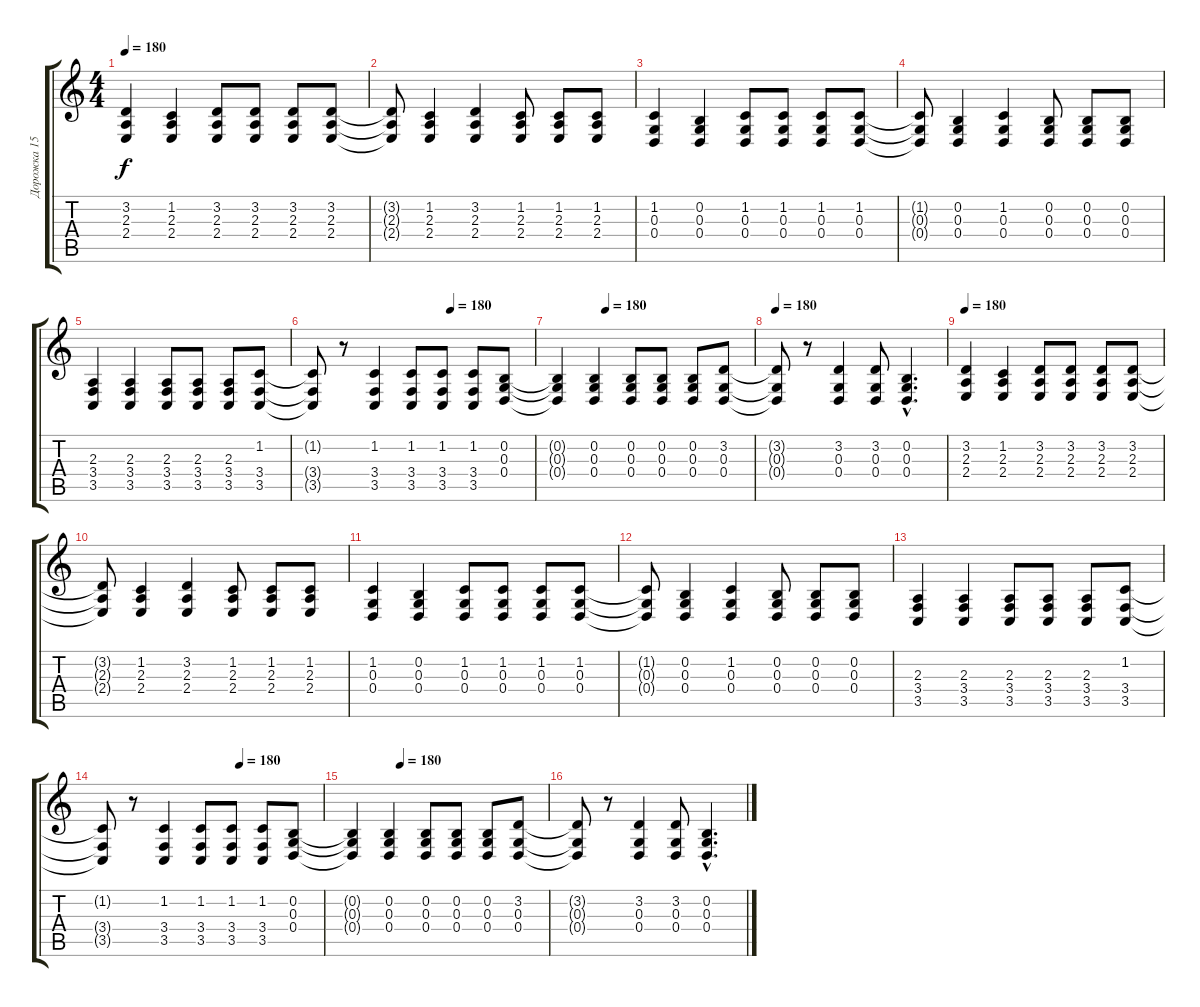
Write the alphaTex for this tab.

\track ("Дорожка 15" "Дорожка 15") {instrument honkytonkpiano}
\staff {score tabs}
\tuning (E4 B3 G3 D3 A2 E2) {hide}
\ts (4 4)
\tempo 180
\clef g2
\ks c
(3.2 2.3 2.4).4{dy f} (1.2 2.3 2.4).4 (3.2 2.3 2.4).8 (3.2 2.3 2.4).8 (3.2 2.3 2.4).8 (3.2 2.3 2.4).8 |
(3.2{t} 2.3{t} 2.4{t}).8 (1.2 2.3 2.4).4 (3.2 2.3 2.4).4 (1.2 2.3 2.4).8 (1.2 2.3 2.4).8 (1.2 2.3 2.4).8 |
(1.2 0.3 0.4).4 (0.2 0.3 0.4).4 (1.2 0.3 0.4).8 (1.2 0.3 0.4).8 (1.2 0.3 0.4).8 (1.2 0.3 0.4).8 |
(1.2{t} 0.3{t} 0.4{t}).8 (0.2 0.3 0.4).4 (1.2 0.3 0.4).4 (0.2 0.3 0.4).8 (0.2 0.3 0.4).8 (0.2 0.3 0.4).8 |
(2.3 3.4 3.5).4 (2.3 3.4 3.5).4 (2.3 3.4 3.5).8 (2.3 3.4 3.5).8 (2.3 3.4 3.5).8 (1.2 3.4 3.5).8 |
\tempo (180 0.625)
(1.2{t} 3.4{t} 3.5{t}).8 r.8 (1.2 3.4 3.5).4 (1.2 3.4 3.5).8 (1.2 3.4 3.5).8 (1.2 3.4 3.5).8 (0.2 0.3 0.4).8 |
\tempo (180 0.25)
(0.2{t} 0.3{t} 0.4{t}).4 (0.2 0.3 0.4).4 (0.2 0.3 0.4).8 (0.2 0.3 0.4).8 (0.2 0.3 0.4).8 (3.2 0.3 0.4).8 |
\tempo 180
(3.2{t} 0.3{t} 0.4{t}).8 r.8 (3.2 0.3 0.4).4 (3.2 0.3 0.4).8 (0.2{hac} 0.3{hac} 0.4).4{d} |
\tempo 180
(3.2 2.3 2.4).4 (1.2 2.3 2.4).4 (3.2 2.3 2.4).8 (3.2 2.3 2.4).8 (3.2 2.3 2.4).8 (3.2 2.3 2.4).8 |
(3.2{t} 2.3{t} 2.4{t}).8 (1.2 2.3 2.4).4 (3.2 2.3 2.4).4 (1.2 2.3 2.4).8 (1.2 2.3 2.4).8 (1.2 2.3 2.4).8 |
(1.2 0.3 0.4).4 (0.2 0.3 0.4).4 (1.2 0.3 0.4).8 (1.2 0.3 0.4).8 (1.2 0.3 0.4).8 (1.2 0.3 0.4).8 |
(1.2{t} 0.3{t} 0.4{t}).8 (0.2 0.3 0.4).4 (1.2 0.3 0.4).4 (0.2 0.3 0.4).8 (0.2 0.3 0.4).8 (0.2 0.3 0.4).8 |
(2.3 3.4 3.5).4 (2.3 3.4 3.5).4 (2.3 3.4 3.5).8 (2.3 3.4 3.5).8 (2.3 3.4 3.5).8 (1.2 3.4 3.5).8 |
\tempo (180 0.625)
(1.2{t} 3.4{t} 3.5{t}).8 r.8 (1.2 3.4 3.5).4 (1.2 3.4 3.5).8 (1.2 3.4 3.5).8 (1.2 3.4 3.5).8 (0.2 0.3 0.4).8 |
\tempo (180 0.25)
(0.2{t} 0.3{t} 0.4{t}).4 (0.2 0.3 0.4).4 (0.2 0.3 0.4).8 (0.2 0.3 0.4).8 (0.2 0.3 0.4).8 (3.2 0.3 0.4).8 |
(3.2{t} 0.3{t} 0.4{t}).8 r.8 (3.2 0.3 0.4).4 (3.2 0.3 0.4).8 (0.2{hac} 0.3{hac} 0.4).4{d}
